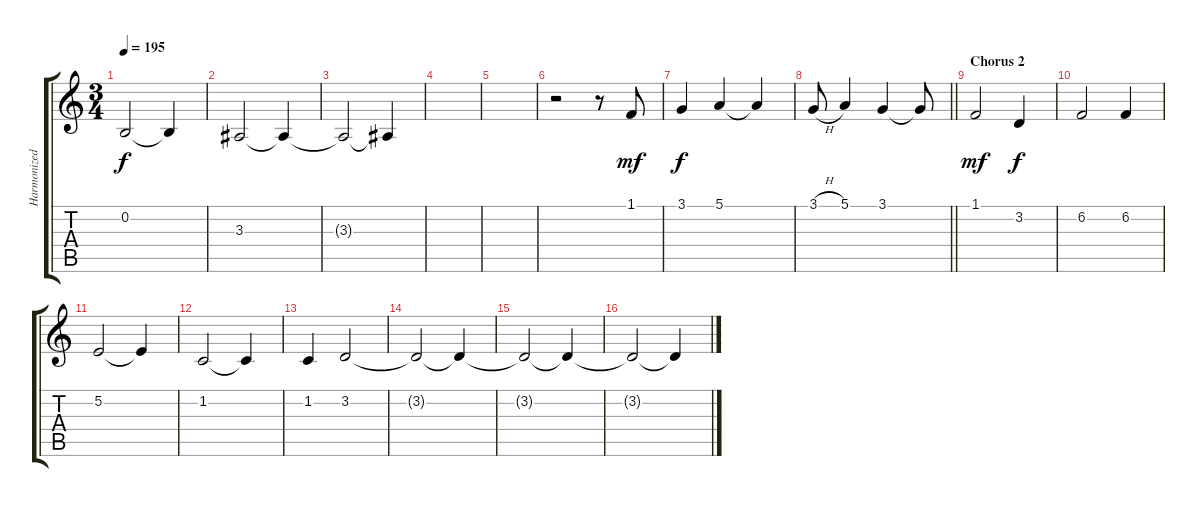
\track ("Harmonized Voice" "Harmonized") {instrument lead2sawtooth}
\staff {score tabs}
\tuning (E4 B3 G3 D3 A2 E2) {hide}
\ts (3 4)
\tempo 195
\clef g2
\ks c
0.2.2{dy f} 0.2{t}.4 |
3.3.2 3.3{t}.4 |
3.3{t}.2 3.3{t}.4 |
|
|
r.2 r.8 1.1.8{dy mf} |
3.1.4{dy f} 5.1.4 5.1{t}.4 |
\barLineRight lightlight
3.1{h}.8 5.1.4 3.1.4 3.1{t}.8 |
\section ("" "Chorus 2")
1.1.2{dy mf} 3.2.4{dy f volume 11} |
6.2.2 6.2.4 |
5.2.2 5.2{t}.4 |
1.2.2 1.2{t}.4 |
1.2.4 3.2.2{volume 4} |
3.2{t}.2 3.2{t}.4 |
3.2{t}.2 3.2{t}.4 |
3.2{t}.2 3.2{t}.4
